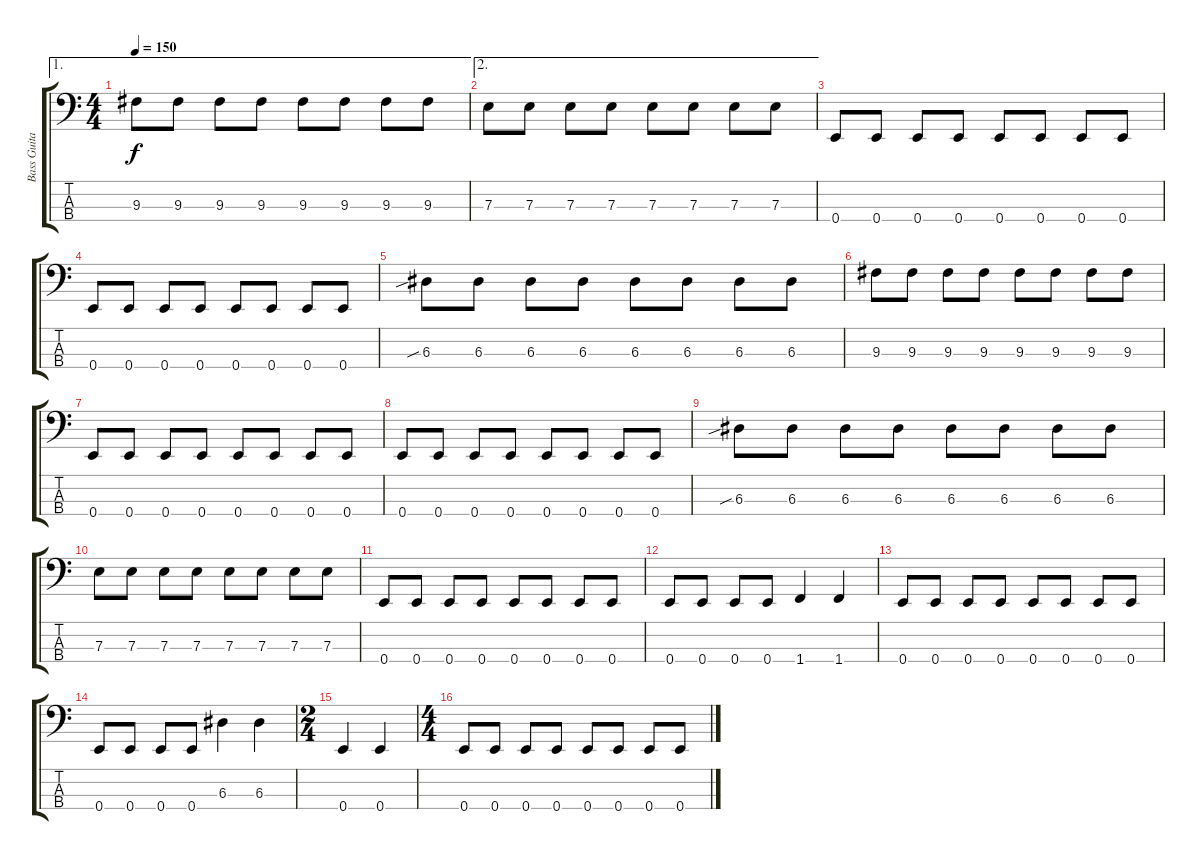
\track ("Bass Guitar" "Bass Guita") {instrument electricbassfinger}
\staff {score tabs}
\tuning (G2 D2 A1 E1) {hide}
\ae 1
\ts (4 4)
\tempo 150
\clef f4
\ks c
9.3.8{dy f} 9.3.8 9.3.8 9.3.8 9.3.8 9.3.8 9.3.8 9.3.8 |
\ae 2
7.3.8 7.3.8 7.3.8 7.3.8 7.3.8 7.3.8 7.3.8 7.3.8 |
0.4.8 0.4.8 0.4.8 0.4.8 0.4.8 0.4.8 0.4.8 0.4.8 |
0.4.8 0.4.8 0.4.8 0.4.8 0.4.8 0.4.8 0.4.8 0.4.8 |
6.3{sib}.8 6.3.8 6.3.8 6.3.8 6.3.8 6.3.8 6.3.8 6.3.8 |
9.3.8 9.3.8 9.3.8 9.3.8 9.3.8 9.3.8 9.3.8 9.3.8 |
0.4.8 0.4.8 0.4.8 0.4.8 0.4.8 0.4.8 0.4.8 0.4.8 |
0.4.8 0.4.8 0.4.8 0.4.8 0.4.8 0.4.8 0.4.8 0.4.8 |
6.3{sib}.8 6.3.8 6.3.8 6.3.8 6.3.8 6.3.8 6.3.8 6.3.8 |
7.3.8 7.3.8 7.3.8 7.3.8 7.3.8 7.3.8 7.3.8 7.3.8 |
0.4.8 0.4.8 0.4.8 0.4.8 0.4.8 0.4.8 0.4.8 0.4.8 |
0.4.8 0.4.8 0.4.8 0.4.8 1.4.4 1.4.4 |
0.4.8 0.4.8 0.4.8 0.4.8 0.4.8 0.4.8 0.4.8 0.4.8 |
0.4.8 0.4.8 0.4.8 0.4.8 6.3.4 6.3.4 |
\ts (2 4)
0.4.4 0.4.4 |
\ts (4 4)
0.4.8 0.4.8 0.4.8 0.4.8 0.4.8 0.4.8 0.4.8 0.4.8
